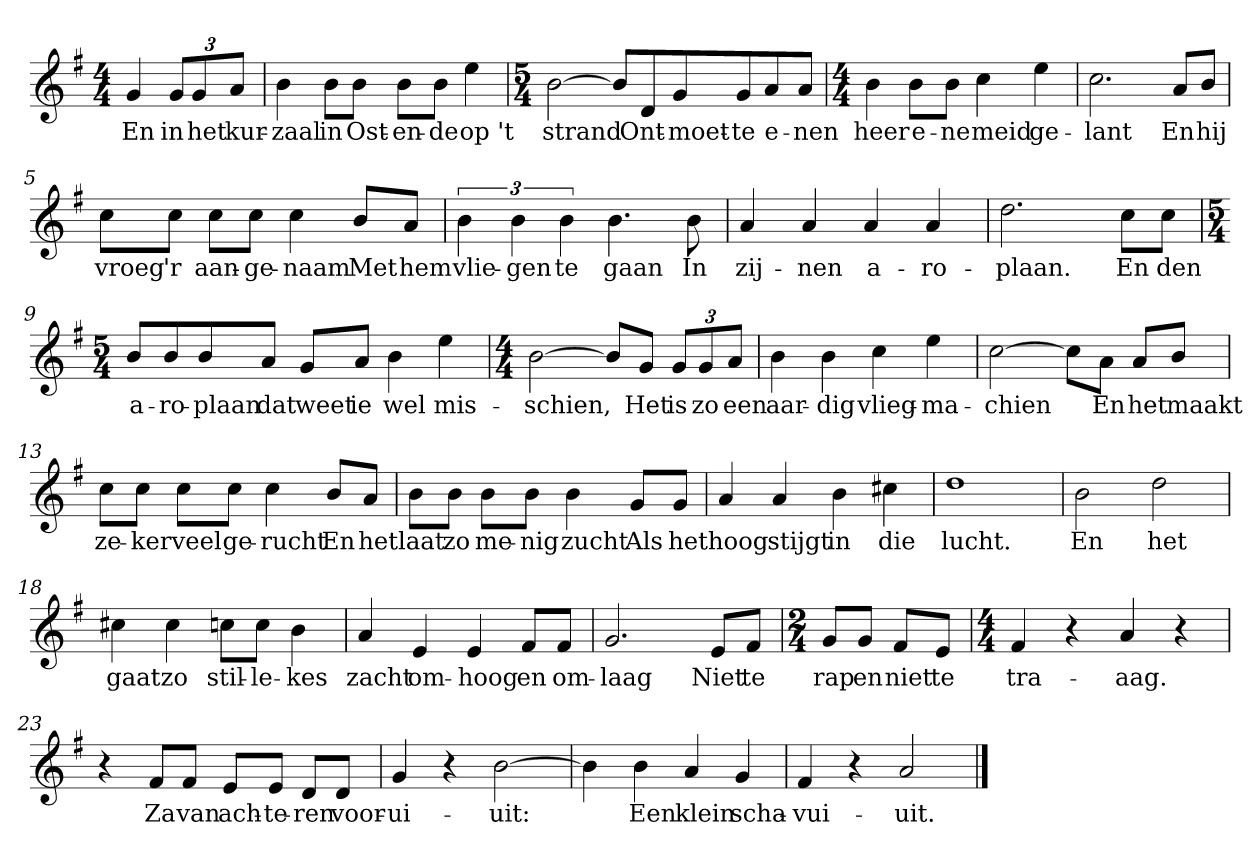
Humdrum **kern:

**kern	**text
*part1	*part1
*staff1	*staff1
*clefG2	*
*k[f#]	*
*G:	*
*M4/4	*
*MM120	*
=	=
4g	En
12g/L	in
12g/	het
12a/J	kur-
=1	=1
4b	-zaal
8b\L	in
8b\J	Ost-
8b\L	-en-
8b\J	-de
4ee	op 't
=2	=2
*M5/4	*
[2b	strand
8b/L]	.
8d/	Ont-
8g/	-moet-
8g/	-te
8a/	e-
8a/J	-nen
=3	=3
*M4/4	*
4b	heer
8b\L	e-
8b\J	-ne
4cc	meid
4ee	ge-
=4	=4
2.cc	-lant
8a/L	En
8b/J	hij
=5	=5
8cc\L	vroeg
8cc\J	'r
8cc\L	aan-
8cc\J	-ge-
4cc	-naam
8b/L	Met
8a/J	hem
=6	=6
6b	vlie-
6b	-gen
6b	te
4.b	gaan
8b	In
=7	=7
4a	zij-
4a	-nen
4a	a-
4a	-ro-
=8	=8
2.dd	-plaan.
8cc\L	En
8cc\J	den
=9	=9
*M5/4	*
8b/L	a-
8b/	-ro-
8b/	-plaan
8a/J	dat
8g/L	weet
8a/J	ie
4b	wel
4ee	mis-
=10	=10
*M4/4	*
[2b	-schien,
8b/L]	.
8g/J	Het
12g/L	is
12g/	zo
12a/J	een
=11	=11
4b	aar-
4b	-dig
4cc	vlieg-
4ee	-ma-
=12	=12
[2cc	-chien
8cc\L]	.
8a\J	En
8a/L	het
8b/J	maakt
=13	=13
8cc\L	ze-
8cc\J	-ker
8cc\L	veel
8cc\J	ge-
4cc	-rucht
8b/L	En
8a/J	het
=14	=14
8b\L	laat
8b\J	zo
8b\L	me-
8b\J	-nig
4b	zucht
8g/L	Als
8g/J	het
=15	=15
4a	hoog
4a	stijgt
4b	in
4cc#X	die
=16	=16
1dd	lucht.
=17	=17
2b	En
2dd	het
=18	=18
4cc#X	gaat
4cc#	zo
8ccn\L	stil-
8cc\J	-le-
4b	-kes
=19	=19
4a	zacht
4e	om-
4e	-hoog
8f#/L	en
8f#/J	om-
=20	=20
2.g	-laag
8e/L	Niet
8f#/J	te
=21	=21
*M2/4	*
8g/L	rap
8g/J	en
8f#/L	niet
8e/J	te
=22	=22
*M4/4	*
4f#	tra-
4r	.
4a	aag.
4r	.
=23	=23
4r	.
8f#/L	Za
8f#/J	van
8e/L	ach-
8e/J	-te-
8d/L	-ren
8d/J	voor-
=24	=24
4g	-ui-
4r	.
[2b	uit:
=25	=25
4b]	.
4b	Een
4a	klein
4g	scha-
=26	=26
4f#	-vui-
4r	.
2a	uit.
==	==
*-	*-
